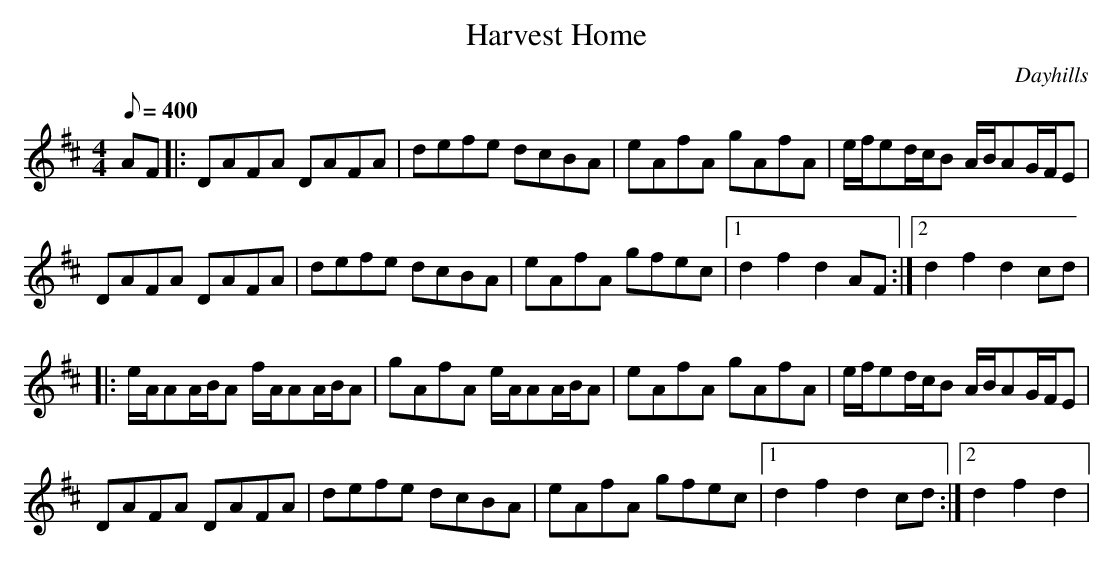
X:1
T:Harvest Home
C:Dayhills
M:4/4
L:1/8
Q:1/8=400
K:D
AF|:DAFA DAFA|defe dcBA|eAfA gAfA|e/f/ed/c/B A/B/AG/F/E|
DAFA DAFA|defe dcBA|eAfA gfec|1 d2f2 d2AF:|2 d2f2 d2cd |
|:e/A/AA/B/A f/A/AA/B/A|gAfA e/A/AA/B/A|eAfA gAfA|e/f/ed/c/B A/B/AG/F/E|
DAFA DAFA|defe dcBA|eAfA gfec|1 d2f2 d2cd:|2 d2f2 d2|
